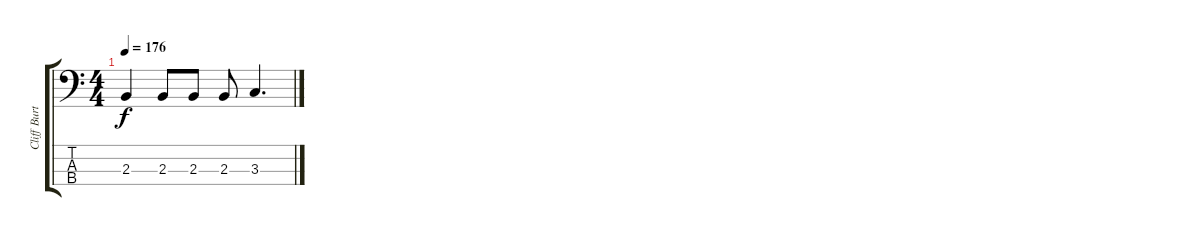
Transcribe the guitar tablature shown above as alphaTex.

\track ("Cliff Burton" "Cliff Burt") {instrument electricbasspick}
\staff {score tabs}
\tuning (G2 D2 A1 E1) {hide}
\ts (4 4)
\tempo 176
\clef f4
\ks c
2.3{t}.4{dy f} 2.3.8 2.3.8 2.3.8 3.3.4{d}
